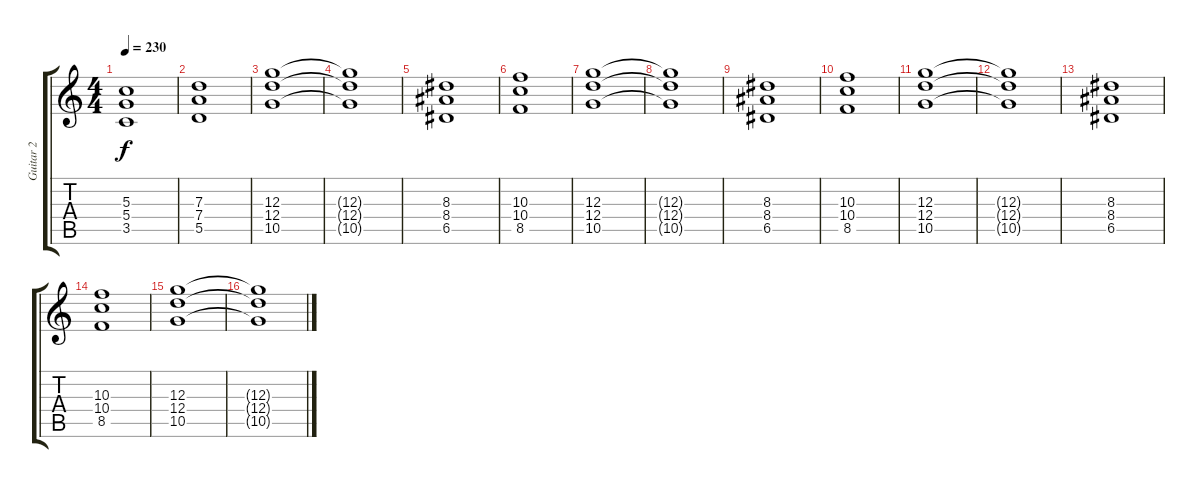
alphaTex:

\track ("Guitar 2" "Guitar 2") {instrument distortionguitar}
\staff {score tabs}
\tuning (E4 B3 G3 D3 A2 E2) {hide}
\ts (4 4)
\tempo 230
\clef g2
\ks c
(5.3 5.4 3.5).1{dy f} |
(7.3 7.4 5.5).1 |
(12.3 12.4 10.5).1 |
(12.3{t} 12.4{t} 10.5{t}).1 |
(8.3 8.4 6.5).1 |
(10.3 10.4 8.5).1 |
(12.3 12.4 10.5).1 |
(12.3{t} 12.4{t} 10.5{t}).1 |
(8.3 8.4 6.5).1 |
(10.3 10.4 8.5).1 |
(12.3 12.4 10.5).1 |
(12.3{t} 12.4{t} 10.5{t}).1 |
(8.3 8.4 6.5).1 |
(10.3 10.4 8.5).1 |
(12.3 12.4 10.5).1 |
(12.3{t} 12.4{t} 10.5{t}).1
